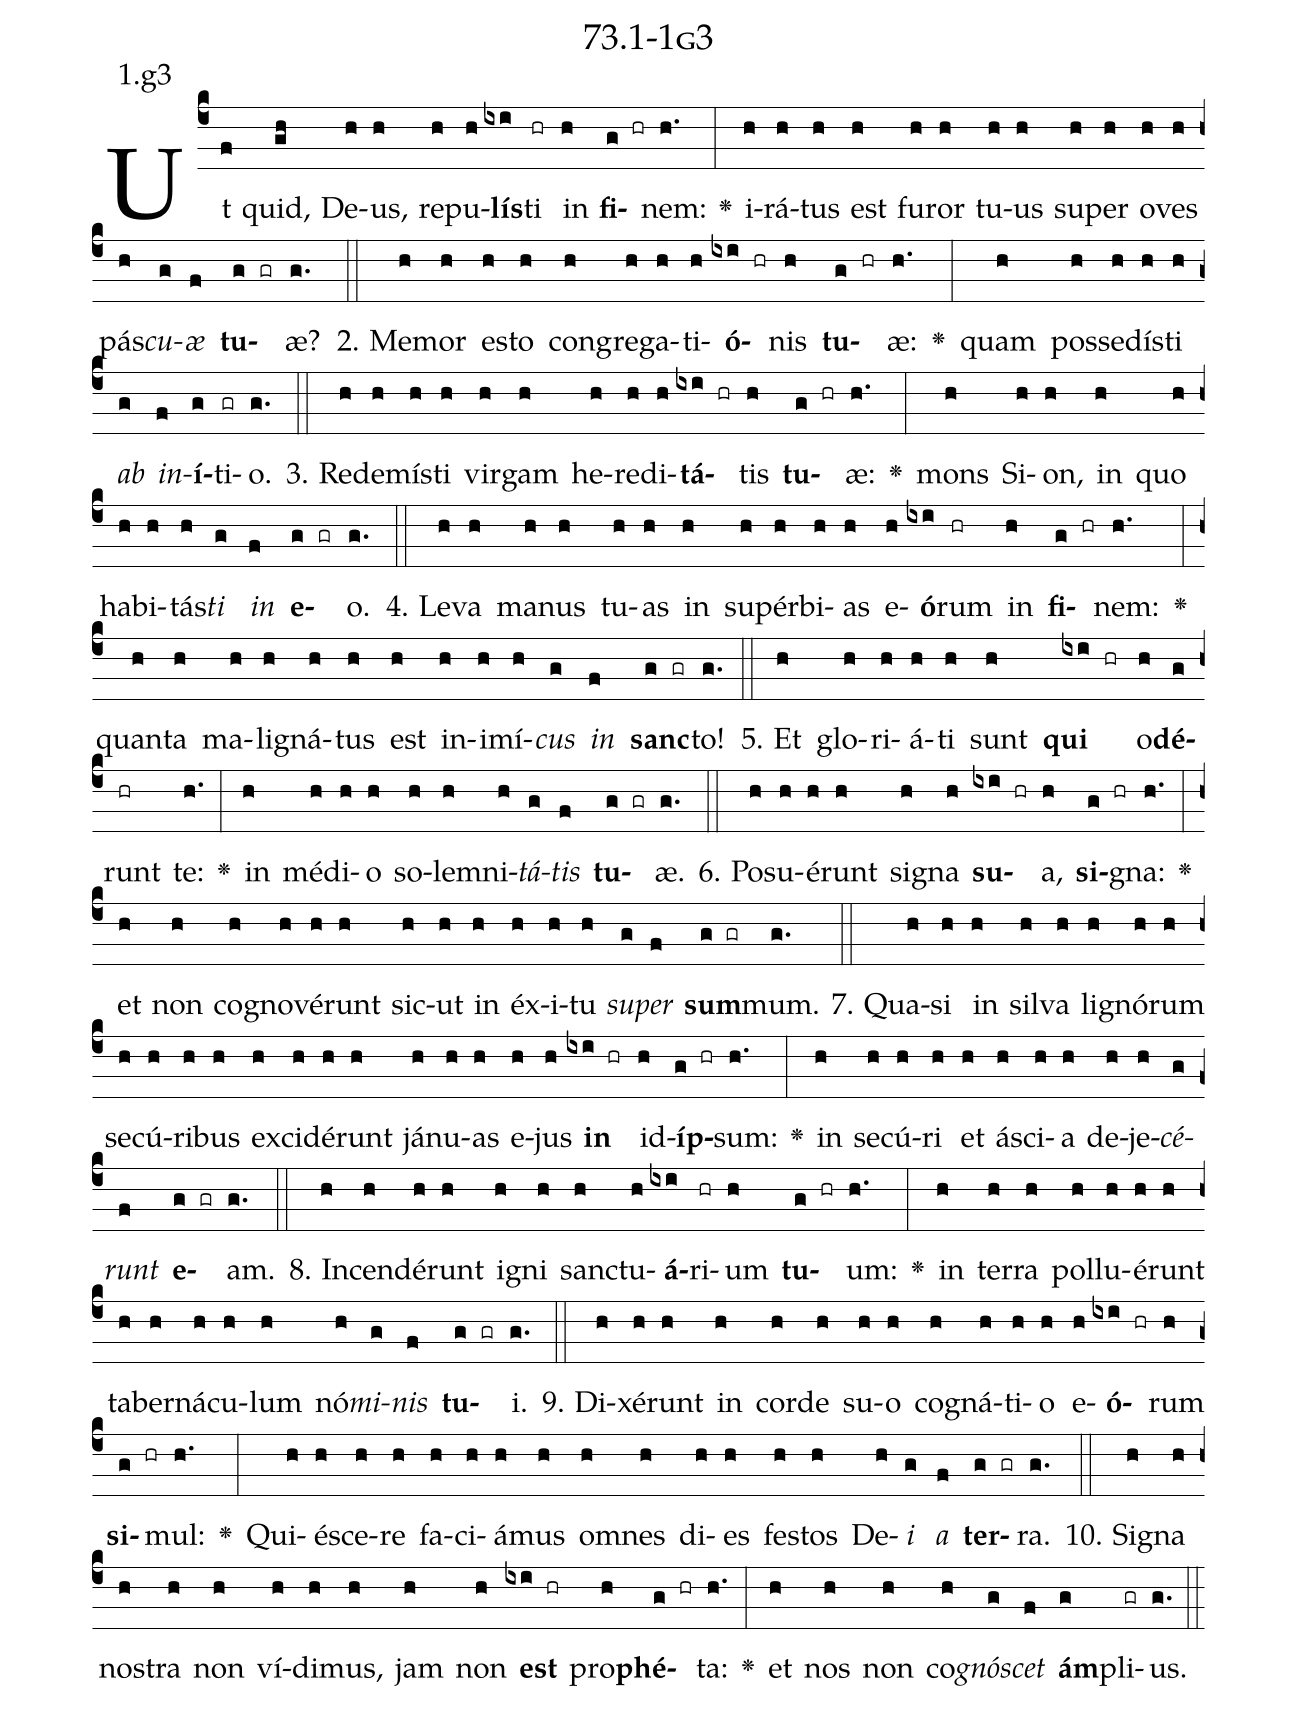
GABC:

name: 73.1-1g3;
annotation: 1.g3;
%%
(c4)Ut(f) quid,(gh) De(h)us,(h) re(h)pu(h)<b>lís</b>(ixi)ti(hr) in(h) <b>fi</b>(g hr)nem:(h.) <v>\greheightstar</v>(:) i(h)rá(h)tus(h) est(h) fu(h)ror(h) tu(h)us(h) su(h)per(h) o(h)ves(h) pás(h)<i>cu</i>(g)<i>æ</i>(f) <b>tu</b>(g gr)æ?(g.) (::)
2. Me(h)mor(h) es(h)to(h) con(h)gre(h)ga(h)ti(h)<b>ó</b>(ixi hr)nis(h) <b>tu</b>(g hr)æ:(h.) <v>\greheightstar</v>(:) quam(h) pos(h)se(h)dís(h)ti(h) <i>ab</i>(g) <i>in</i>(f)<b>í</b>(g)ti(gr)o.(g.) (::)
3. Red(h)e(h)mís(h)ti(h) vir(h)gam(h) he(h)re(h)di(h)<b>tá</b>(ixi hr)tis(h) <b>tu</b>(g hr)æ:(h.) <v>\greheightstar</v>(:) mons(h) Si(h)on,(h) in(h) quo(h) ha(h)bi(h)tás(h)<i>ti</i>(g) <i>in</i>(f) <b>e</b>(g gr)o.(g.) (::)
4. Le(h)va(h) ma(h)nus(h) tu(h)as(h) in(h) su(h)pér(h)bi(h)as(h) e(h)<b>ó</b>(ixi)rum(hr) in(h) <b>fi</b>(g hr)nem:(h.) <v>\greheightstar</v>(:) quan(h)ta(h) ma(h)li(h)gná(h)tus(h) est(h) in(h)i(h)mí(h)<i>cus</i>(g) <i>in</i>(f) <b>sanc</b>(g gr)to!(g.) (::)
5. Et(h) glo(h)ri(h)á(h)ti(h) sunt(h) <b>qui</b>(ixi hr) o(h)<b>dé</b>(g)runt(hr) te:(h.) <v>\greheightstar</v>(:) in(h) mé(h)di(h)o(h) so(h)lem(h)ni(h)<i>tá</i>(g)<i>tis</i>(f) <b>tu</b>(g gr)æ.(g.) (::)
6. Po(h)su(h)é(h)runt(h) si(h)gna(h) <b>su</b>(ixi hr)a,(h) <b>si</b>(g hr)gna:(h.) <v>\greheightstar</v>(:) et(h) non(h) co(h)gno(h)vé(h)runt(h) sic(h)ut(h) in(h) éx(h)i(h)tu(h) <i>su</i>(g)<i>per</i>(f) <b>sum</b>(g gr)mum.(g.) (::)
7. Qua(h)si(h) in(h) sil(h)va(h) li(h)gnó(h)rum(h) se(h)cú(h)ri(h)bus(h) ex(h)ci(h)dé(h)runt(h) já(h)nu(h)as(h) e(h)jus(h) <b>in</b>(ixi hr) id(h)<b>íp</b>(g hr)sum:(h.) <v>\greheightstar</v>(:) in(h) se(h)cú(h)ri(h) et(h) á(h)sci(h)a(h) de(h)je(h)<i>cé</i>(g)<i>runt</i>(f) <b>e</b>(g gr)am.(g.) (::)
8. In(h)cen(h)dé(h)runt(h) i(h)gni(h) sanc(h)tu(h)<b>á</b>(ixi)ri(hr)um(h) <b>tu</b>(g hr)um:(h.) <v>\greheightstar</v>(:) in(h) ter(h)ra(h) pol(h)lu(h)é(h)runt(h) ta(h)ber(h)ná(h)cu(h)lum(h) nó(h)<i>mi</i>(g)<i>nis</i>(f) <b>tu</b>(g gr)i.(g.) (::)
9. Di(h)xé(h)runt(h) in(h) cor(h)de(h) su(h)o(h) co(h)gná(h)ti(h)o(h) e(h)<b>ó</b>(ixi hr)rum(h) <b>si</b>(g hr)mul:(h.) <v>\greheightstar</v>(:) Qui(h)é(h)sce(h)re(h) fa(h)ci(h)á(h)mus(h) om(h)nes(h) di(h)es(h) fes(h)tos(h) De(h)<i>i</i>(g) <i>a</i>(f) <b>ter</b>(g gr)ra.(g.) (::)
10. Si(h)gna(h) nos(h)tra(h) non(h) ví(h)di(h)mus,(h) jam(h) non(h) <b>est</b>(ixi hr) pro(h)<b>phé</b>(g hr)ta:(h.) <v>\greheightstar</v>(:) et(h) nos(h) non(h) co(h)<i>gnó</i>(g)<i>scet</i>(f) <b>ám</b>(g)pli(gr)us.(g.) (::)
